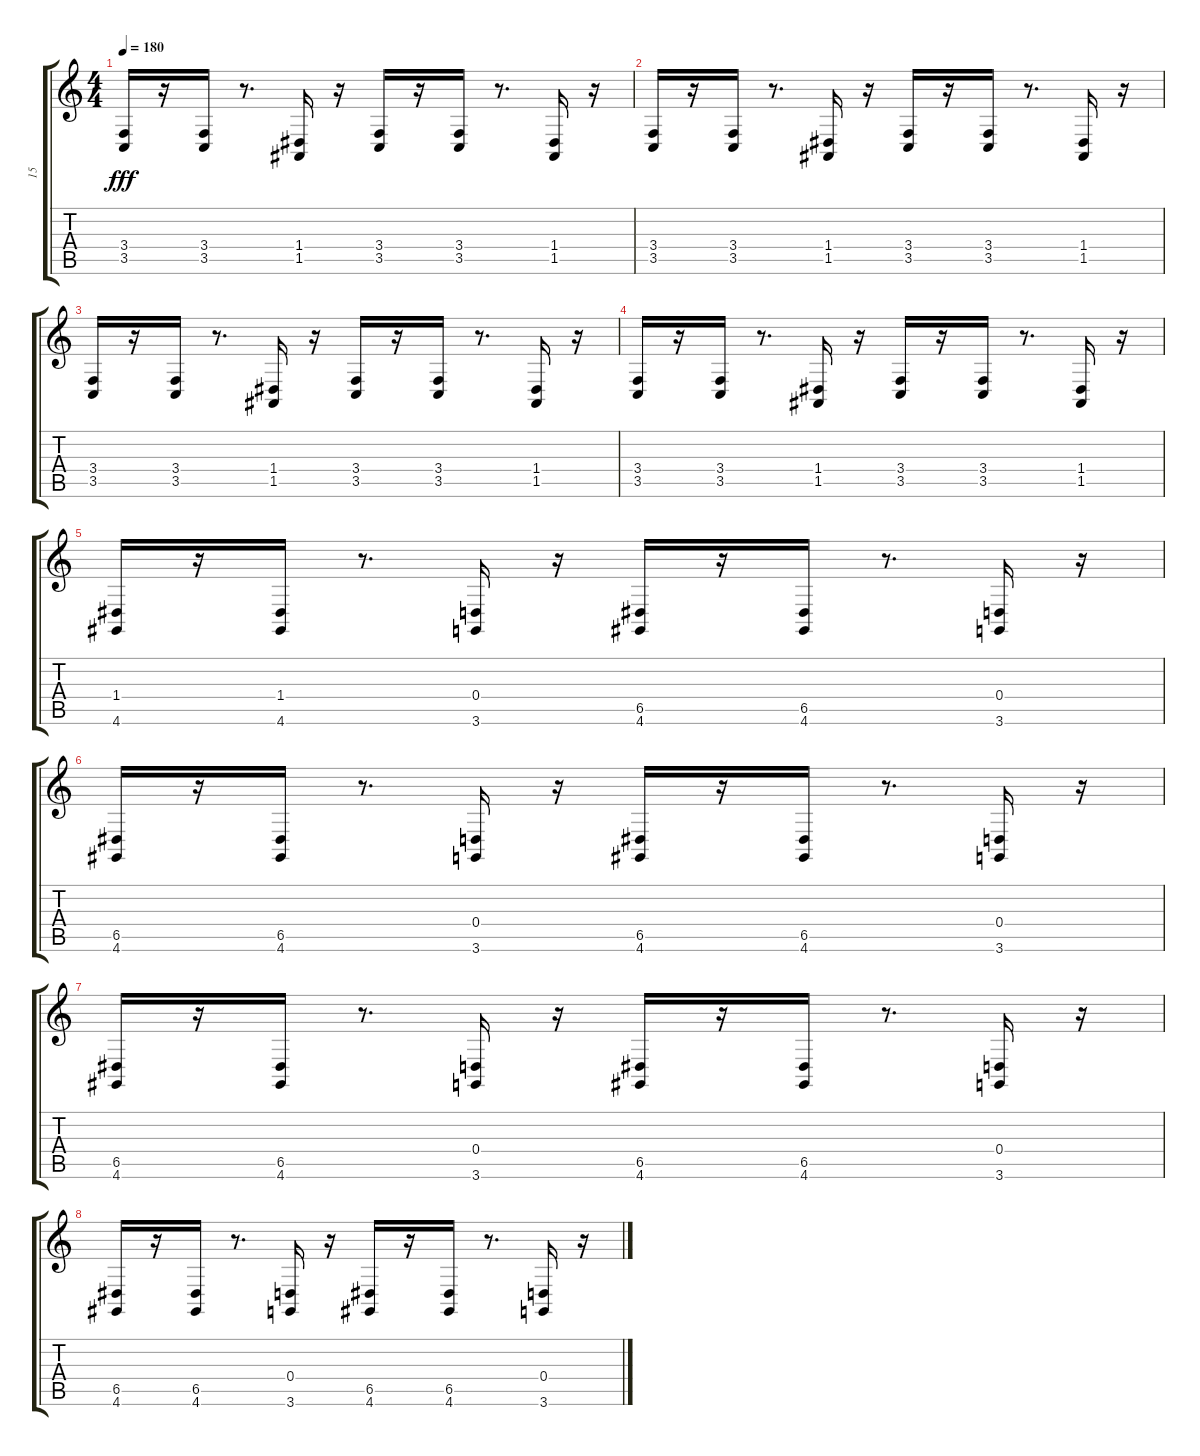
\track ("15" "15") {instrument pad3polysynth}
\staff {score tabs}
\tuning (E4 B3 G3 D3 A2 E2) {hide}
\ts (4 4)
\tempo 180
\clef g2
\ks c
(3.4 3.5).16{dy fff} r.16 (3.4 3.5).16 r.8{d} (1.4 1.5).16 r.16 (3.4 3.5).16 r.16 (3.4 3.5).16 r.8{d} (1.4 1.5).16 r.16 |
(3.4 3.5).16 r.16 (3.4 3.5).16 r.8{d} (1.4 1.5).16 r.16 (3.4 3.5).16 r.16 (3.4 3.5).16 r.8{d} (1.4 1.5).16 r.16 |
(3.4 3.5).16 r.16 (3.4 3.5).16 r.8{d} (1.4 1.5).16 r.16 (3.4 3.5).16 r.16 (3.4 3.5).16 r.8{d} (1.4 1.5).16 r.16 |
(3.4 3.5).16 r.16 (3.4 3.5).16 r.8{d} (1.4 1.5).16 r.16 (3.4 3.5).16 r.16 (3.4 3.5).16 r.8{d} (1.4 1.5).16 r.16 |
(1.4 4.6).16 r.16 (1.4 4.6).16 r.8{d} (0.4 3.6).16 r.16 (6.5 4.6).16 r.16 (6.5 4.6).16 r.8{d} (0.4 3.6).16 r.16 |
(6.5 4.6).16 r.16 (6.5 4.6).16 r.8{d} (0.4 3.6).16 r.16 (6.5 4.6).16 r.16 (6.5 4.6).16 r.8{d} (0.4 3.6).16 r.16 |
(6.5 4.6).16 r.16 (6.5 4.6).16 r.8{d} (0.4 3.6).16 r.16 (6.5 4.6).16 r.16 (6.5 4.6).16 r.8{d} (0.4 3.6).16 r.16 |
(6.5 4.6).16 r.16 (6.5 4.6).16 r.8{d} (0.4 3.6).16 r.16 (6.5 4.6).16 r.16 (6.5 4.6).16 r.8{d} (0.4 3.6).16 r.16
